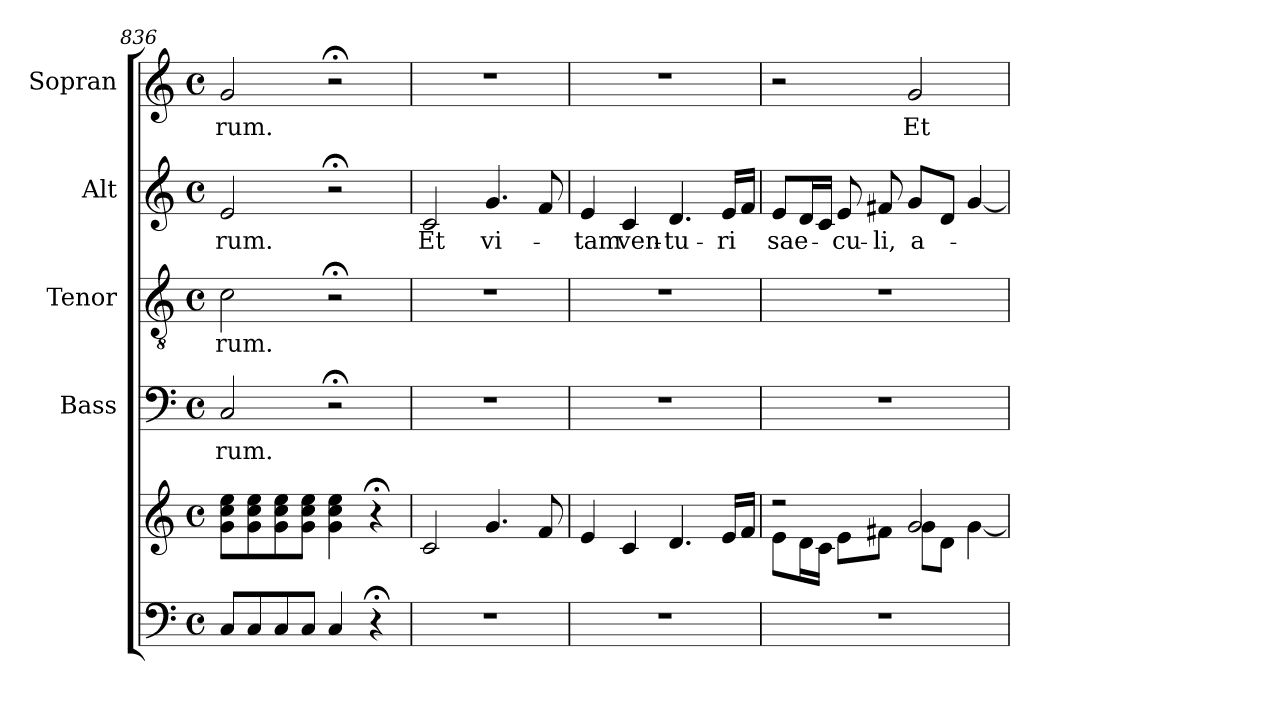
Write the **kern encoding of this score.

**kern	**kern	**kern	**text	**kern	**text	**kern	**text	**kern	**text
*part5	*part5	*part4	*part4	*part3	*part3	*part2	*part2	*part1	*part1
*staff6	*staff5	*staff4	*staff4	*staff3	*staff3	*staff2	*staff2	*staff1	*staff1
*	*	*I"Bass	*	*I"Tenor	*	*I"Alt	*	*I"Sopran	*
*	*	*I'B.	*	*I'T.	*	*I'A.	*	*I'S.	*
*clefF4	*clefG2	*clefF4	*	*clefGv2	*	*clefG2	*	*clefG2	*
*k[]	*k[]	*k[]	*	*k[]	*	*k[]	*	*k[]	*
*C:	*C:	*C:	*	*C:	*	*C:	*	*C:	*
*M4/4	*M4/4	*M4/4	*	*M4/4	*	*M4/4	*	*M4/4	*
*met(c)	*met(c)	*met(c)	*	*met(c)	*	*met(c)	*	*met(c)	*
=836	=836	=836	=836	=836	=836	=836	=836	=836	=836
!	!	!	!LO:LY:b	!	!LO:LY:b	!	!LO:LY:b	!	!LO:LY:b
8C/L	8g\ 8cc\ 8ee\L	2C/	-rum.	2c\	-rum.	2e/	-rum.	2g/	-rum.
8C/	8g\ 8cc\ 8ee\	.	.	.	.	.	.	.	.
8C/	8g\ 8cc\ 8ee\	.	.	.	.	.	.	.	.
8C/J	8g\ 8cc\ 8ee\J	.	.	.	.	.	.	.	.
4C/	4g\ 4cc\ 4ee\	2r;<	.	2r;<	.	2r;<	.	2r;<	.
4r;<	4r;<	.	.	.	.	.	.	.	.
=837	=837	=837	=837	=837	=837	=837	=837	=837	=837
!	!	!	!	!	!	!	!LO:LY:b	!	!
1r	2c/	1r	.	1r	.	2c/	Et	1r	.
!	!	!	!	!	!	!	!LO:LY:b	!	!
.	4.g/	.	.	.	.	4.g/	vi-	.	.
.	8f/	.	.	.	.	8f/	.	.	.
!!LO:LB:g=z
=838	=838	=838	=838	=838	=838	=838	=838	=838	=838
!	!	!	!	!	!	!	!LO:LY:b	!	!
1r	4e/	1r	.	1r	.	4e/	-tam	1r	.
!	!	!	!	!	!	!	!LO:LY:b	!	!
.	4c/	.	.	.	.	4c/	ven-	.	.
!	!	!	!	!	!	!	!LO:LY:b	!	!
.	4.d/	.	.	.	.	4.d/	-tu-	.	.
!	!	!	!	!	!	!	!LO:LY:b	!	!
.	16e/LL	.	.	.	.	16e/LL	-ri	.	.
.	16f/JJ	.	.	.	.	16f/JJ	.	.	.
=839	=839	=839	=839	=839	=839	=839	=839	=839	=839
*	*^	*	*	*	*	*	*	*	*
!	!	!	!	!	!	!	!	!LO:LY:b	!	!
1r	2r	8e\L	1r	.	1r	.	8e/L	sae-	2r	.
.	.	16d\L	.	.	.	.	16d/L	.	.	.
.	.	16c\JJ	.	.	.	.	16c/JJ	.	.	.
!	!	!	!	!	!	!	!	!LO:LY:b	!	!
.	.	8e\L	.	.	.	.	8e/	-cu-	.	.
!	!	!	!	!	!	!	!	!LO:LY:b	!	!
.	.	8f#X\J	.	.	.	.	8f#X/	-li,	.	.
!	!	!	!	!	!	!	!	!LO:LY:b	!	!LO:LY:b
.	2g/	8g\L	.	.	.	.	8g/L	a-	2g/	Et
.	.	8d\J	.	.	.	.	8d/J	.	.	.
.	.	[<4g\	.	.	.	.	[4g/	.	.	.
*	*v	*v	*	*	*	*	*	*	*	*
=	=	=	=	=	=	=	=	=	=
*-	*-	*-	*-	*-	*-	*-	*-	*-	*-
